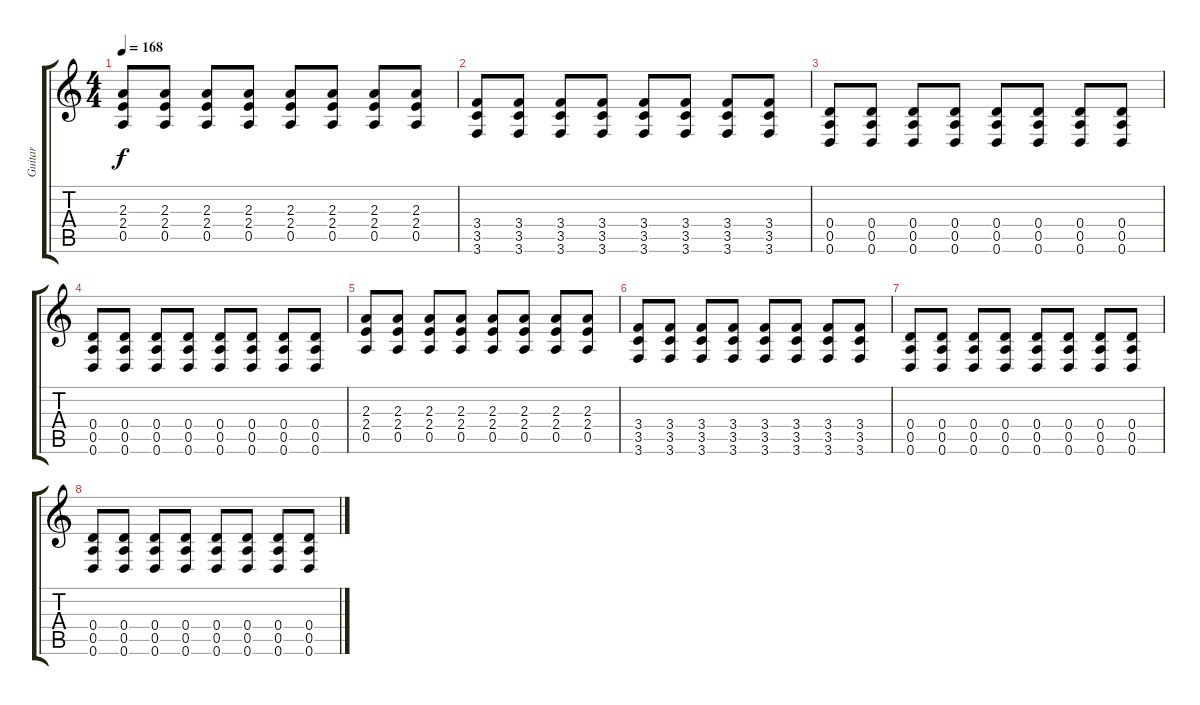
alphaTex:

\track ("Guitar" "Guitar") {instrument distortionguitar}
\staff {score tabs}
\tuning (E4 B3 G3 D3 A2 D2) {hide}
\ts (4 4)
\tempo 168
\clef g2
\ks c
(2.3 2.4 0.5).8{dy f} (2.3 2.4 0.5).8 (2.3 2.4 0.5).8 (2.3 2.4 0.5).8 (2.3 2.4 0.5).8 (2.3 2.4 0.5).8 (2.3 2.4 0.5).8 (2.3 2.4 0.5).8 |
(3.4 3.5 3.6).8 (3.4 3.5 3.6).8 (3.4 3.5 3.6).8 (3.4 3.5 3.6).8 (3.4 3.5 3.6).8 (3.4 3.5 3.6).8 (3.4 3.5 3.6).8 (3.4 3.5 3.6).8 |
(0.4 0.5 0.6).8 (0.4 0.5 0.6).8 (0.4 0.5 0.6).8 (0.4 0.5 0.6).8 (0.4 0.5 0.6).8 (0.4 0.5 0.6).8 (0.4 0.5 0.6).8 (0.4 0.5 0.6).8 |
(0.4 0.5 0.6).8 (0.4 0.5 0.6).8 (0.4 0.5 0.6).8 (0.4 0.5 0.6).8 (0.4 0.5 0.6).8 (0.4 0.5 0.6).8 (0.4 0.5 0.6).8 (0.4 0.5 0.6).8 |
(2.3 2.4 0.5).8 (2.3 2.4 0.5).8 (2.3 2.4 0.5).8 (2.3 2.4 0.5).8 (2.3 2.4 0.5).8 (2.3 2.4 0.5).8 (2.3 2.4 0.5).8 (2.3 2.4 0.5).8 |
(3.4 3.5 3.6).8 (3.4 3.5 3.6).8 (3.4 3.5 3.6).8 (3.4 3.5 3.6).8 (3.4 3.5 3.6).8 (3.4 3.5 3.6).8 (3.4 3.5 3.6).8 (3.4 3.5 3.6).8 |
(0.4 0.5 0.6).8 (0.4 0.5 0.6).8 (0.4 0.5 0.6).8 (0.4 0.5 0.6).8 (0.4 0.5 0.6).8 (0.4 0.5 0.6).8 (0.4 0.5 0.6).8 (0.4 0.5 0.6).8 |
(0.4 0.5 0.6).8 (0.4 0.5 0.6).8 (0.4 0.5 0.6).8 (0.4 0.5 0.6).8 (0.4 0.5 0.6).8 (0.4 0.5 0.6).8 (0.4 0.5 0.6).8 (0.4 0.5 0.6).8
